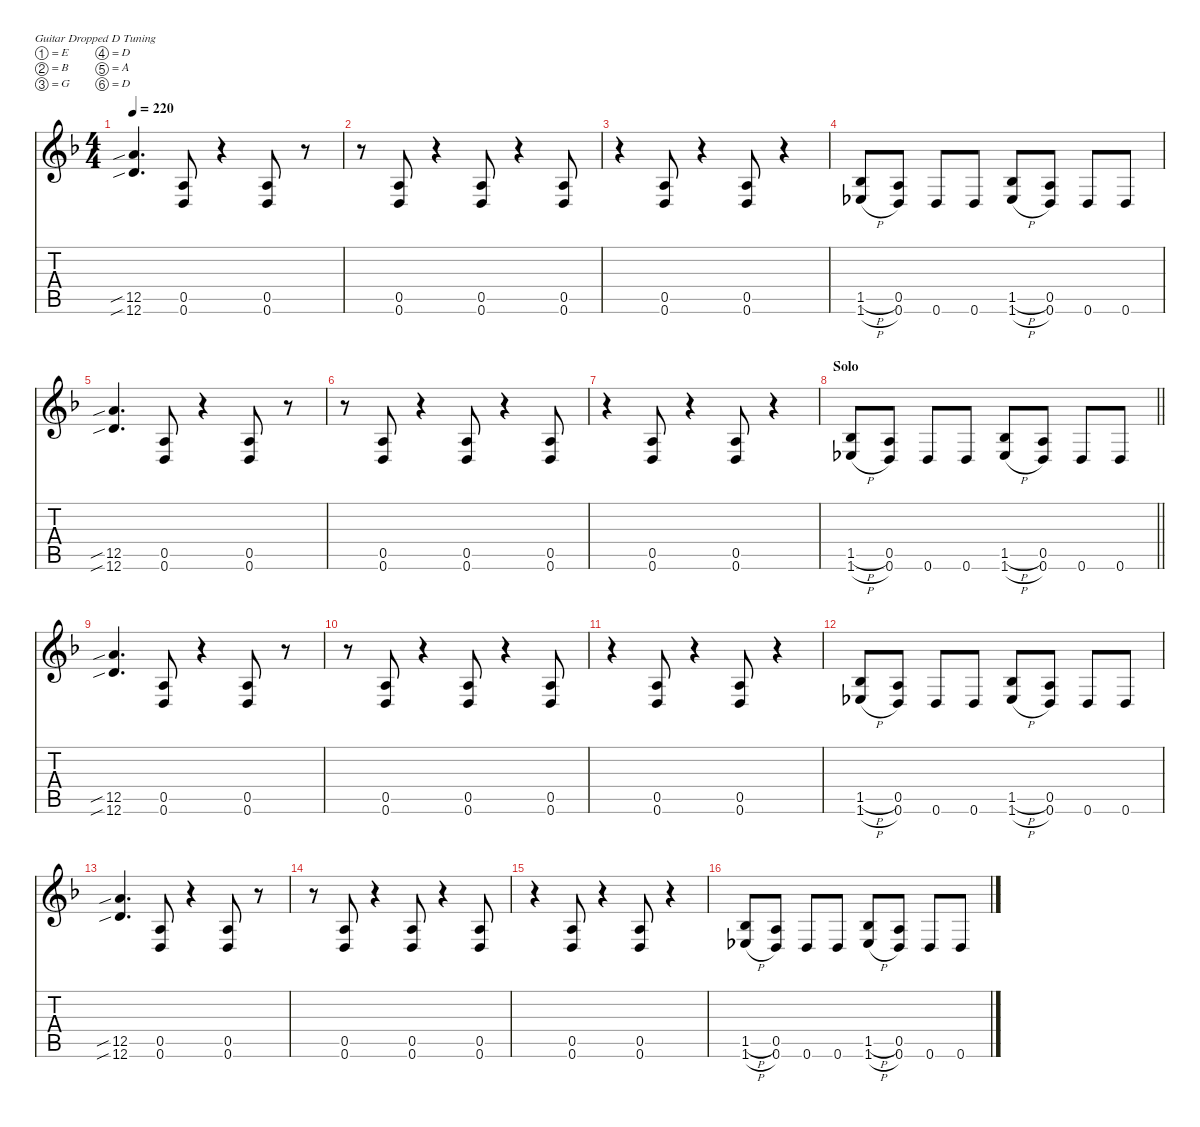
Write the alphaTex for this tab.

\hideDynamics
\bracketExtendMode nobrackets
\singleTrackTrackNamePolicy hidden
\multiTrackTrackNamePolicy hidden
\firstSystemTrackNameMode fullname
\firstSystemTrackNameOrientation horizontal
\otherSystemsTrackNameOrientation horizontal
\track ("Guitar-spare" "E-Gt") {instrument distortionguitar}
\staff {score tabs}
\tuning (E4 B3 G3 D3 A2 D2)
\ts (4 4)
\tempo 220
\clef g2
\ks dminor
(12.5{sib acc forcenatural} 12.6{sib acc forcenatural}).4{d dy f} (0.5{acc forcenatural} 0.6{acc forcenatural}).8 r.4 (0.5{acc forcenatural} 0.6{acc forcenatural}).8 r.8 |
r.8 (0.5{acc forcenatural} 0.6{acc forcenatural}).8 r.4 (0.5{acc forcenatural} 0.6{acc forcenatural}).8 r.4 (0.5{acc forcenatural} 0.6{acc forcenatural}).8 |
r.4 (0.5{acc forcenatural} 0.6{acc forcenatural}).8 r.4 (0.5{acc forcenatural} 0.6{acc forcenatural}).8 r.4 |
(1.5{h acc b} 1.6{h acc b}).8 (0.5{acc forcenatural} 0.6{acc forcenatural}).8 0.6{acc forcenatural}.8 0.6{acc forcenatural}.8 (1.5{h acc b} 1.6{h acc b}).8 (0.5{acc forcenatural} 0.6{acc forcenatural}).8 0.6{acc forcenatural}.8 0.6{acc forcenatural}.8 |
(12.5{sib acc forcenatural} 12.6{sib acc forcenatural}).4{d} (0.5{acc forcenatural} 0.6{acc forcenatural}).8 r.4 (0.5{acc forcenatural} 0.6{acc forcenatural}).8 r.8 |
r.8 (0.5{acc forcenatural} 0.6{acc forcenatural}).8 r.4 (0.5{acc forcenatural} 0.6{acc forcenatural}).8 r.4 (0.5{acc forcenatural} 0.6{acc forcenatural}).8 |
r.4 (0.5{acc forcenatural} 0.6{acc forcenatural}).8 r.4 (0.5{acc forcenatural} 0.6{acc forcenatural}).8 r.4 |
\section ("" "Solo")
\barLineRight lightlight
(1.5{h acc b} 1.6{h acc b}).8 (0.5{acc forcenatural} 0.6{acc forcenatural}).8 0.6{acc forcenatural}.8 0.6{acc forcenatural}.8 (1.5{h acc b} 1.6{h acc b}).8 (0.5{acc forcenatural} 0.6{acc forcenatural}).8 0.6{acc forcenatural}.8 0.6{acc forcenatural}.8 |
(12.5{sib acc forcenatural} 12.6{sib acc forcenatural}).4{d} (0.5{acc forcenatural} 0.6{acc forcenatural}).8 r.4 (0.5{acc forcenatural} 0.6{acc forcenatural}).8 r.8 |
r.8 (0.5{acc forcenatural} 0.6{acc forcenatural}).8 r.4 (0.5{acc forcenatural} 0.6{acc forcenatural}).8 r.4 (0.5{acc forcenatural} 0.6{acc forcenatural}).8 |
r.4 (0.5{acc forcenatural} 0.6{acc forcenatural}).8 r.4 (0.5{acc forcenatural} 0.6{acc forcenatural}).8 r.4 |
(1.5{h acc b} 1.6{h acc b}).8 (0.5{acc forcenatural} 0.6{acc forcenatural}).8 0.6{acc forcenatural}.8 0.6{acc forcenatural}.8 (1.5{h acc b} 1.6{h acc b}).8 (0.5{acc forcenatural} 0.6{acc forcenatural}).8 0.6{acc forcenatural}.8 0.6{acc forcenatural}.8 |
(12.5{sib acc forcenatural} 12.6{sib acc forcenatural}).4{d} (0.5{acc forcenatural} 0.6{acc forcenatural}).8 r.4 (0.5{acc forcenatural} 0.6{acc forcenatural}).8 r.8 |
r.8 (0.5{acc forcenatural} 0.6{acc forcenatural}).8 r.4 (0.5{acc forcenatural} 0.6{acc forcenatural}).8 r.4 (0.5{acc forcenatural} 0.6{acc forcenatural}).8 |
r.4 (0.5{acc forcenatural} 0.6{acc forcenatural}).8 r.4 (0.5{acc forcenatural} 0.6{acc forcenatural}).8 r.4 |
(1.5{h acc b} 1.6{h acc b}).8 (0.5{acc forcenatural} 0.6{acc forcenatural}).8 0.6{acc forcenatural}.8 0.6{acc forcenatural}.8 (1.5{h acc b} 1.6{h acc b}).8 (0.5{acc forcenatural} 0.6{acc forcenatural}).8 0.6{acc forcenatural}.8 0.6{acc forcenatural}.8
